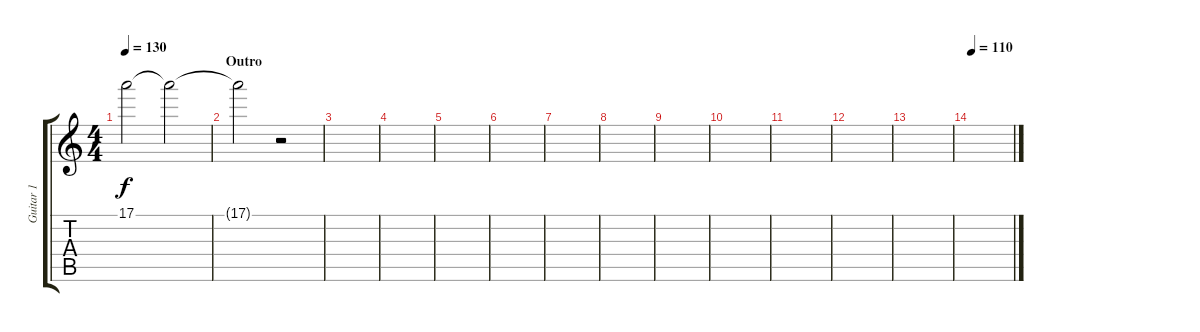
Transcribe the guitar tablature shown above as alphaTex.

\track ("Guitar 1" "Guitar 1") {instrument electricguitarjazz}
\staff {score tabs}
\tuning (E4 B3 G3 D3 A2 D2) {hide}
\ts (4 4)
\tempo 130
\clef g2
\ks c
17.1{t}.2{dy f} 17.1{t}.2{volume 4 balance 16} |
\section ("" "Outro")
17.1{t}.2 r.2 |
|
|
|
|
|
|
|
|
|
|
|
\tempo 110
